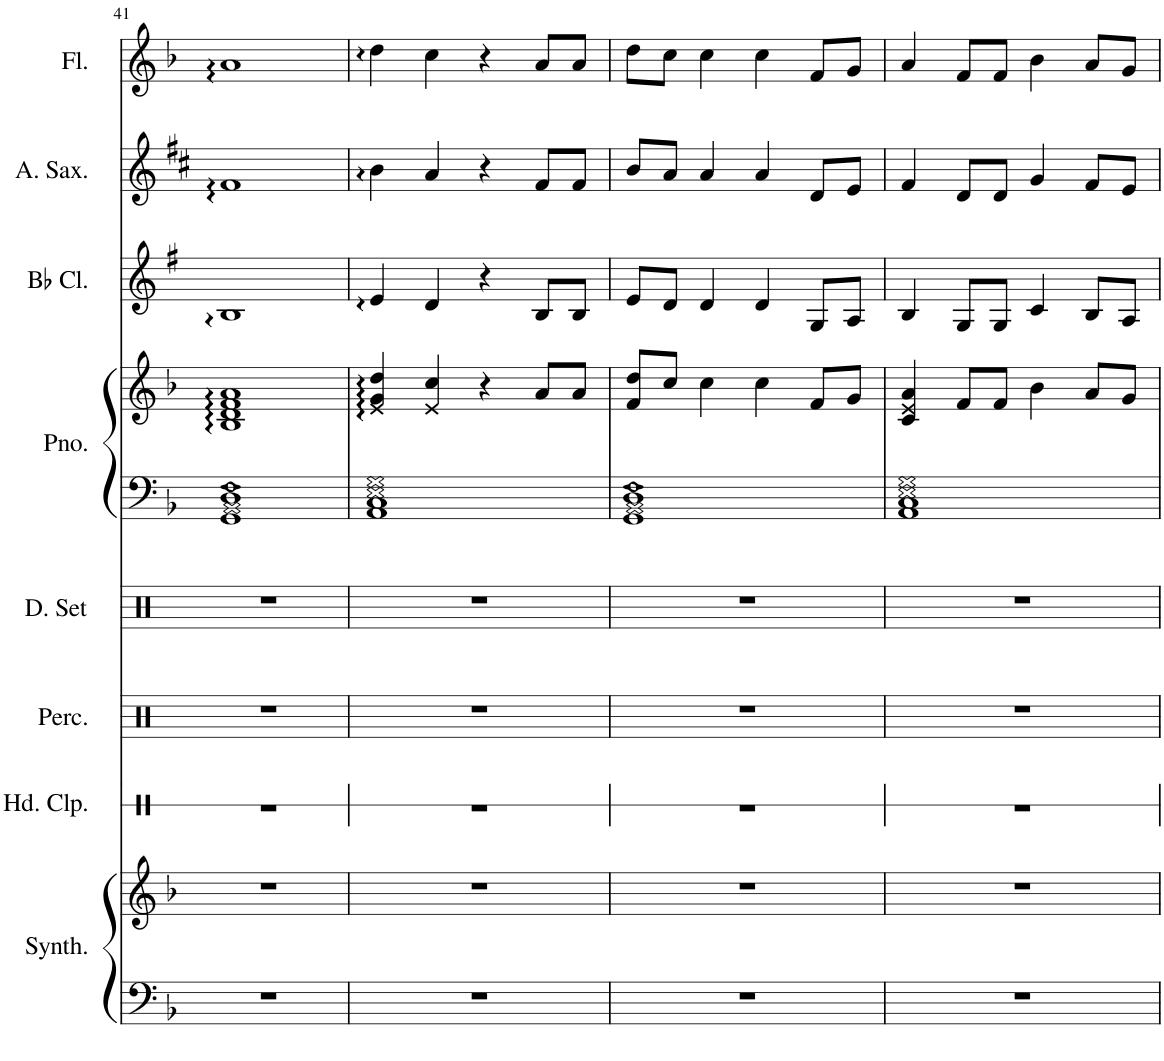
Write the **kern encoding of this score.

**kern	**kern	**kern	**kern	**kern	**kern	**kern	**kern	**kern	**kern
*part8	*part8	*part7	*part6	*part5	*part4	*part4	*part3	*part2	*part1
*staff10	*staff9	*staff8	*staff7	*staff6	*staff5	*staff4	*staff3	*staff2	*staff1
*I"Bass Synthesiser	*	*I"Hand Clap	*I"Percussion	*I"Drumset	*I"Piano	*	*I"Bb Clarinet	*I"Alto Saxophone	*I"Flute
*I'Synth.	*	*I'Hd. Clp.	*I'Perc.	*I'D. Set	*I'Pno.	*	*I'Bb Cl.	*I'A. Sax.	*I'Fl.
!!LO:PB:g=z
*clefF4	*clefG2	*clefX	*clefX	*clefX	*clefF4	*clefG2	*clefG2	*clefG2	*clefG2
*	*	*	*	*	*	*	*Trd1c2	*Trd5c9	*
*k[b-]	*k[b-]	*k[]	*k[]	*k[]	*k[b-]	*k[b-]	*k[f#]	*k[f#c#]	*k[b-]
*M4/4	*M4/4	*M4/4	*M4/4	*M4/4	*M4/4	*M4/4	*M4/4	*M4/4	*M4/4
=41	=41	=41	=41	=41	=41	=41	=41	=41	=41
!	!	!	!	!	!LO:N:n=4:head=diamond	!	!	!	!
1r	1r	1r	1r	1r	1GG 1BB- 1D 1F	1B- 1d 1f 1a	1B	1f#	1a
=42	=42	=42	=42	=42	=42	=42	=42	=42	=42
1r	1r	1r	1r	1r	1AA 1C 1E 1G	4e/ 4g/ 4dd/	4e/	4b\	4dd\
.	.	.	.	.	.	4e/ 4cc/	4d/	4a/	4cc\
.	.	.	.	.	.	4r	4r	4r	4r
.	.	.	.	.	.	8a/L	8B/L	8f#/L	8a/L
.	.	.	.	.	.	8a/J	8B/J	8f#/J	8a/J
=43	=43	=43	=43	=43	=43	=43	=43	=43	=43
!	!	!	!	!	!LO:N:n=4:head=diamond	!	!	!	!
1r	1r	1r	1r	1r	1GG 1BB- 1D 1F	8f/ 8dd/L	8e/L	8b/L	8dd\L
.	.	.	.	.	.	8cc/J	8d/J	8a/J	8cc\J
.	.	.	.	.	.	4cc\	4d/	4a/	4cc\
.	.	.	.	.	.	4cc\	4d/	4a/	4cc\
.	.	.	.	.	.	8f/L	8G/L	8d/L	8f/L
.	.	.	.	.	.	8g/J	8A/J	8e/J	8g/J
=44	=44	=44	=44	=44	=44	=44	=44	=44	=44
1r	1r	1r	1r	1r	1AA 1C 1E 1G	4c/ 4e/ 4a/	4B/	4f#/	4a/
.	.	.	.	.	.	8f/L	8G/L	8d/L	8f/L
.	.	.	.	.	.	8f/J	8G/J	8d/J	8f/J
.	.	.	.	.	.	4b-\	4c/	4g/	4b-\
.	.	.	.	.	.	8a/L	8B/L	8f#/L	8a/L
.	.	.	.	.	.	8g/J	8A/J	8e/J	8g/J
=	=	=	=	=	=	=	=	=	=
*-	*-	*-	*-	*-	*-	*-	*-	*-	*-
